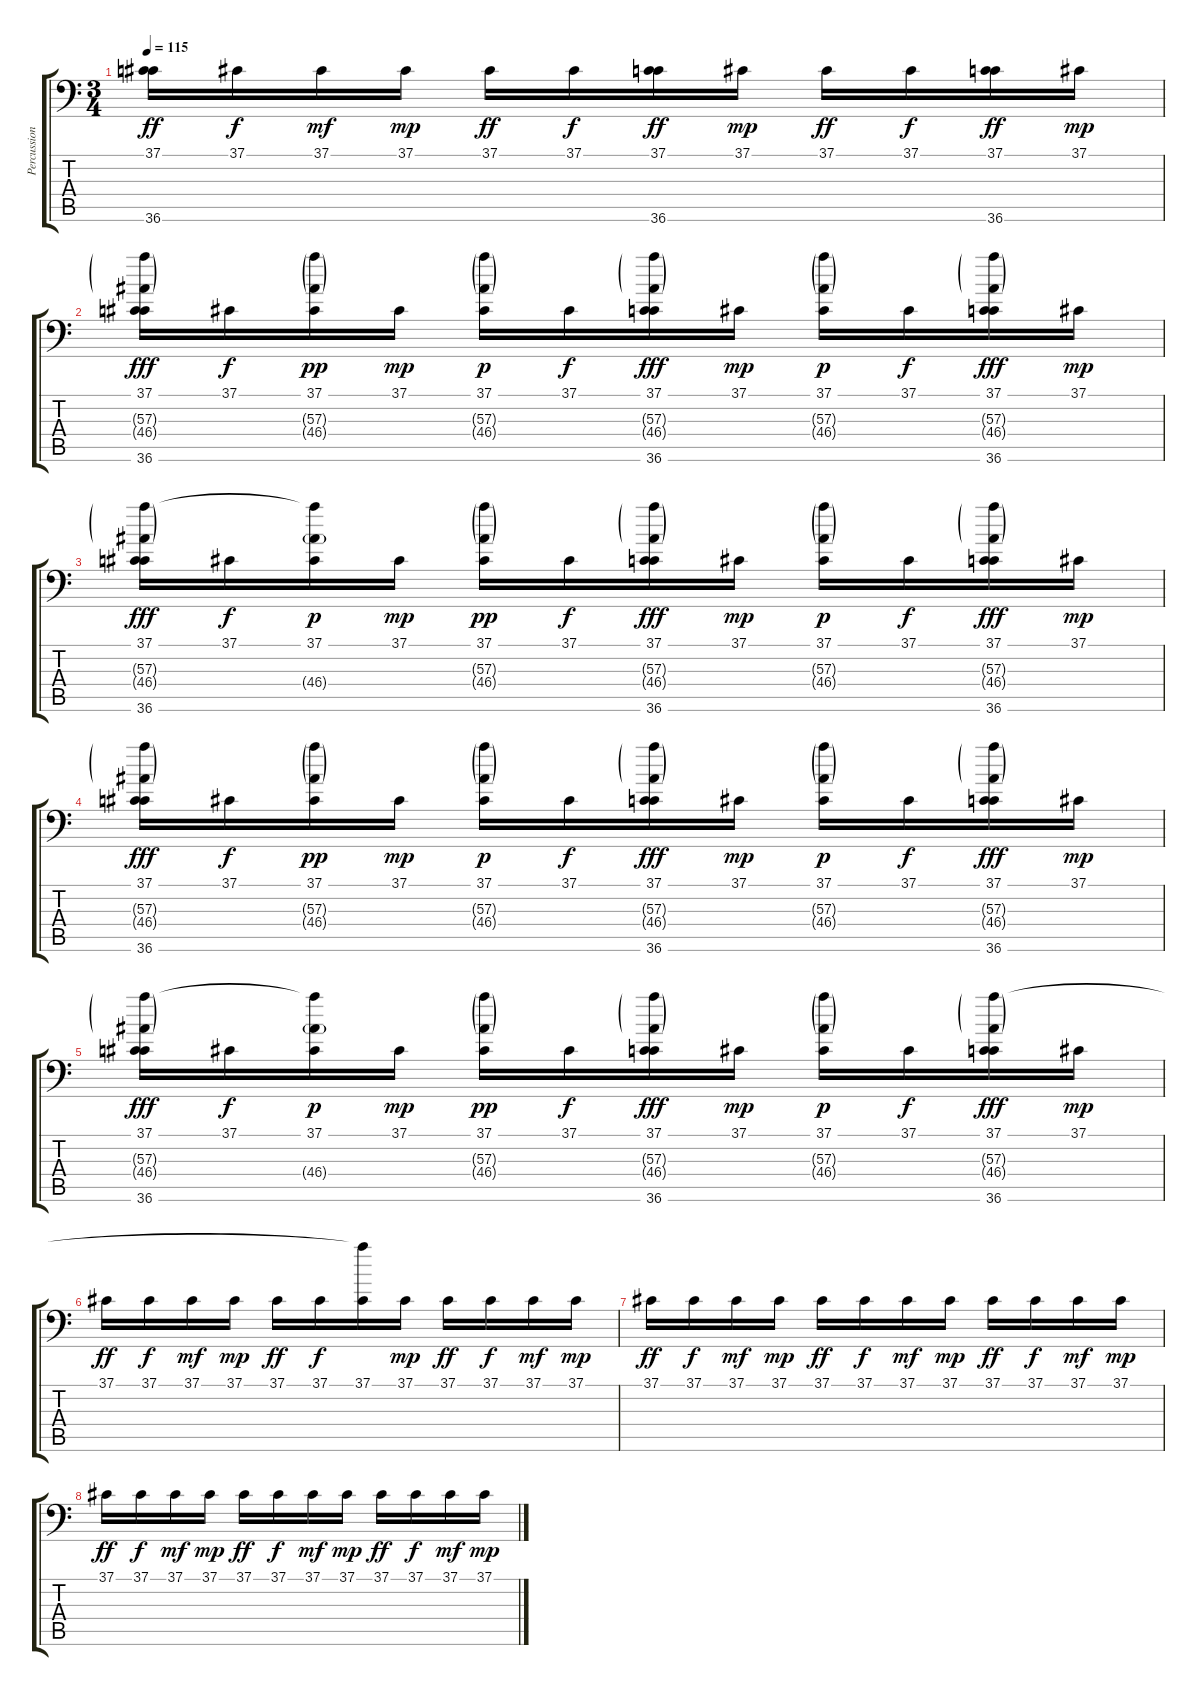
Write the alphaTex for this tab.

\track ("Percussion" "Percussion") {instrument acousticgrandpiano}
\staff {score tabs}
\tuning (C-1 C-1 C-1 C-1 C-1 C-1) {hide}
\ts (3 4)
\tempo 115
\clef f4
\ks c
(37.1 36.6).16{dy ff} 37.1.16{dy f} 37.1.16{dy mf} 37.1.16{dy mp} 37.1.16{dy ff} 37.1.16{dy f} (37.1 36.6).16{dy ff} 37.1.16{dy mp} 37.1.16{dy ff} 37.1.16{dy f} (37.1 36.6).16{dy ff} 37.1.16{dy mp} |
(37.1 57.3{g} 46.4{g} 36.6).16{dy fff} 37.1.16{dy f} (37.1 57.3{g} 46.4{g}).16{dy pp} 37.1.16{dy mp} (37.1 57.3{g} 46.4{g}).16{dy p} 37.1.16{dy f} (37.1 57.3{g} 46.4{g} 36.6).16{dy fff} 37.1.16{dy mp} (37.1 57.3{g} 46.4{g}).16{dy p} 37.1.16{dy f} (37.1 57.3{g} 46.4{g} 36.6).16{dy fff} 37.1.16{dy mp} |
(37.1 57.3{g} 46.4{g} 36.6).16{dy fff} 37.1.16{dy f} (37.1 57.3{t} 46.4{g}).16{dy p} 37.1.16{dy mp} (37.1 57.3{g} 46.4{g}).16{dy pp} 37.1.16{dy f} (37.1 57.3{g} 46.4{g} 36.6).16{dy fff} 37.1.16{dy mp} (37.1 57.3{g} 46.4{g}).16{dy p} 37.1.16{dy f} (37.1 57.3{g} 46.4{g} 36.6).16{dy fff} 37.1.16{dy mp} |
(37.1 57.3{g} 46.4{g} 36.6).16{dy fff} 37.1.16{dy f} (37.1 57.3{g} 46.4{g}).16{dy pp} 37.1.16{dy mp} (37.1 57.3{g} 46.4{g}).16{dy p} 37.1.16{dy f} (37.1 57.3{g} 46.4{g} 36.6).16{dy fff} 37.1.16{dy mp} (37.1 57.3{g} 46.4{g}).16{dy p} 37.1.16{dy f} (37.1 57.3{g} 46.4{g} 36.6).16{dy fff} 37.1.16{dy mp} |
(37.1 57.3{g} 46.4{g} 36.6).16{dy fff} 37.1.16{dy f} (37.1 57.3{t} 46.4{g}).16{dy p} 37.1.16{dy mp} (37.1 57.3{g} 46.4{g}).16{dy pp} 37.1.16{dy f} (37.1 57.3{g} 46.4{g} 36.6).16{dy fff} 37.1.16{dy mp} (37.1 57.3{g} 46.4{g}).16{dy p} 37.1.16{dy f} (37.1 57.3{g} 46.4{g} 36.6).16{dy fff} 37.1.16{dy mp} |
37.1.16{dy ff} 37.1.16{dy f} 37.1.16{dy mf} 37.1.16{dy mp} 37.1.16{dy ff} 37.1.16{dy f} (37.1 57.3{t}).16 37.1.16{dy mp} 37.1.16{dy ff} 37.1.16{dy f} 37.1.16{dy mf} 37.1.16{dy mp} |
37.1.16{dy ff} 37.1.16{dy f} 37.1.16{dy mf} 37.1.16{dy mp} 37.1.16{dy ff} 37.1.16{dy f} 37.1.16{dy mf} 37.1.16{dy mp} 37.1.16{dy ff} 37.1.16{dy f} 37.1.16{dy mf} 37.1.16{dy mp} |
37.1.16{dy ff} 37.1.16{dy f} 37.1.16{dy mf} 37.1.16{dy mp} 37.1.16{dy ff} 37.1.16{dy f} 37.1.16{dy mf} 37.1.16{dy mp} 37.1.16{dy ff} 37.1.16{dy f} 37.1.16{dy mf} 37.1.16{dy mp}
